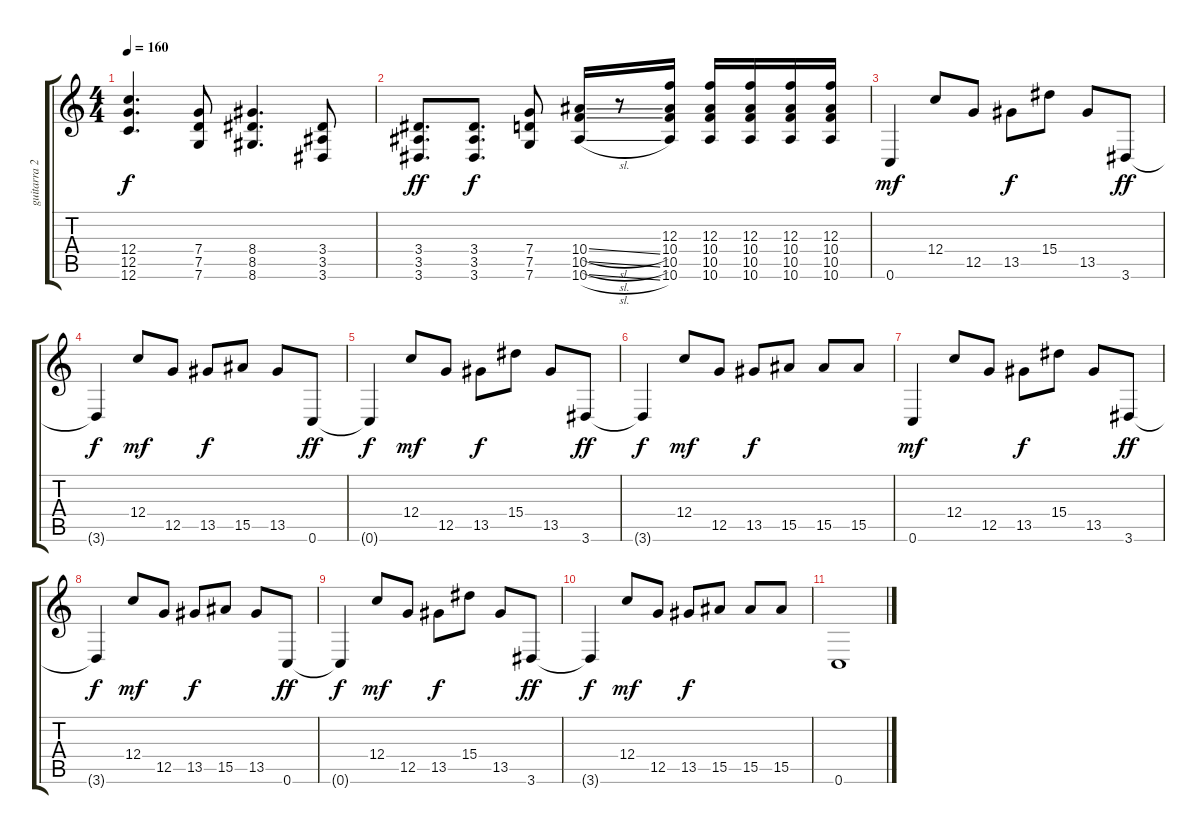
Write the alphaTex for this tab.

\track ("guitarra 2" "guitarra 2") {instrument overdrivenguitar}
\staff {score tabs}
\tuning (D4 A3 F3 C3 G2 C2) {hide}
\ts (4 4)
\tempo 160
\clef g2
\ks c
(12.4 12.5 12.6).4{d dy f} (7.4 7.5 7.6).8 (8.4 8.5 8.6).4{d} (3.4 3.5 3.6).8 |
(3.4 3.5 3.6).8{d dy ff} (3.4 3.5 3.6).8{d dy f} (7.4 7.5 7.6).8 (10.4{sl} 10.5{sl} 10.6{sl}).16 r.8 (12.3 10.4 10.5 10.6).16 (12.3 10.4 10.5 10.6).16 (12.3 10.4 10.5 10.6).16 (12.3 10.4 10.5 10.6).16 (12.3 10.4 10.5 10.6).16 |
0.6.4{dy mf} 12.4.8 12.5.8 13.5.8{dy f} 15.4.8 13.5.8 3.6.8{dy ff} |
3.6{t}.4{dy f} 12.4.8{dy mf} 12.5.8 13.5.8{dy f} 15.5.8 13.5.8 0.6.8{dy ff} |
0.6{t}.4{dy f} 12.4.8{dy mf} 12.5.8 13.5.8{dy f} 15.4.8 13.5.8 3.6.8{dy ff} |
3.6{t}.4{dy f} 12.4.8{dy mf} 12.5.8 13.5.8{dy f} 15.5.8 15.5.8 15.5.8 |
0.6.4{dy mf} 12.4.8 12.5.8 13.5.8{dy f} 15.4.8 13.5.8 3.6.8{dy ff} |
3.6{t}.4{dy f} 12.4.8{dy mf} 12.5.8 13.5.8{dy f} 15.5.8 13.5.8 0.6.8{dy ff} |
0.6{t}.4{dy f} 12.4.8{dy mf} 12.5.8 13.5.8{dy f} 15.4.8 13.5.8 3.6.8{dy ff} |
3.6{t}.4{dy f} 12.4.8{dy mf} 12.5.8 13.5.8{dy f} 15.5.8 15.5.8 15.5.8 |
0.6.1
